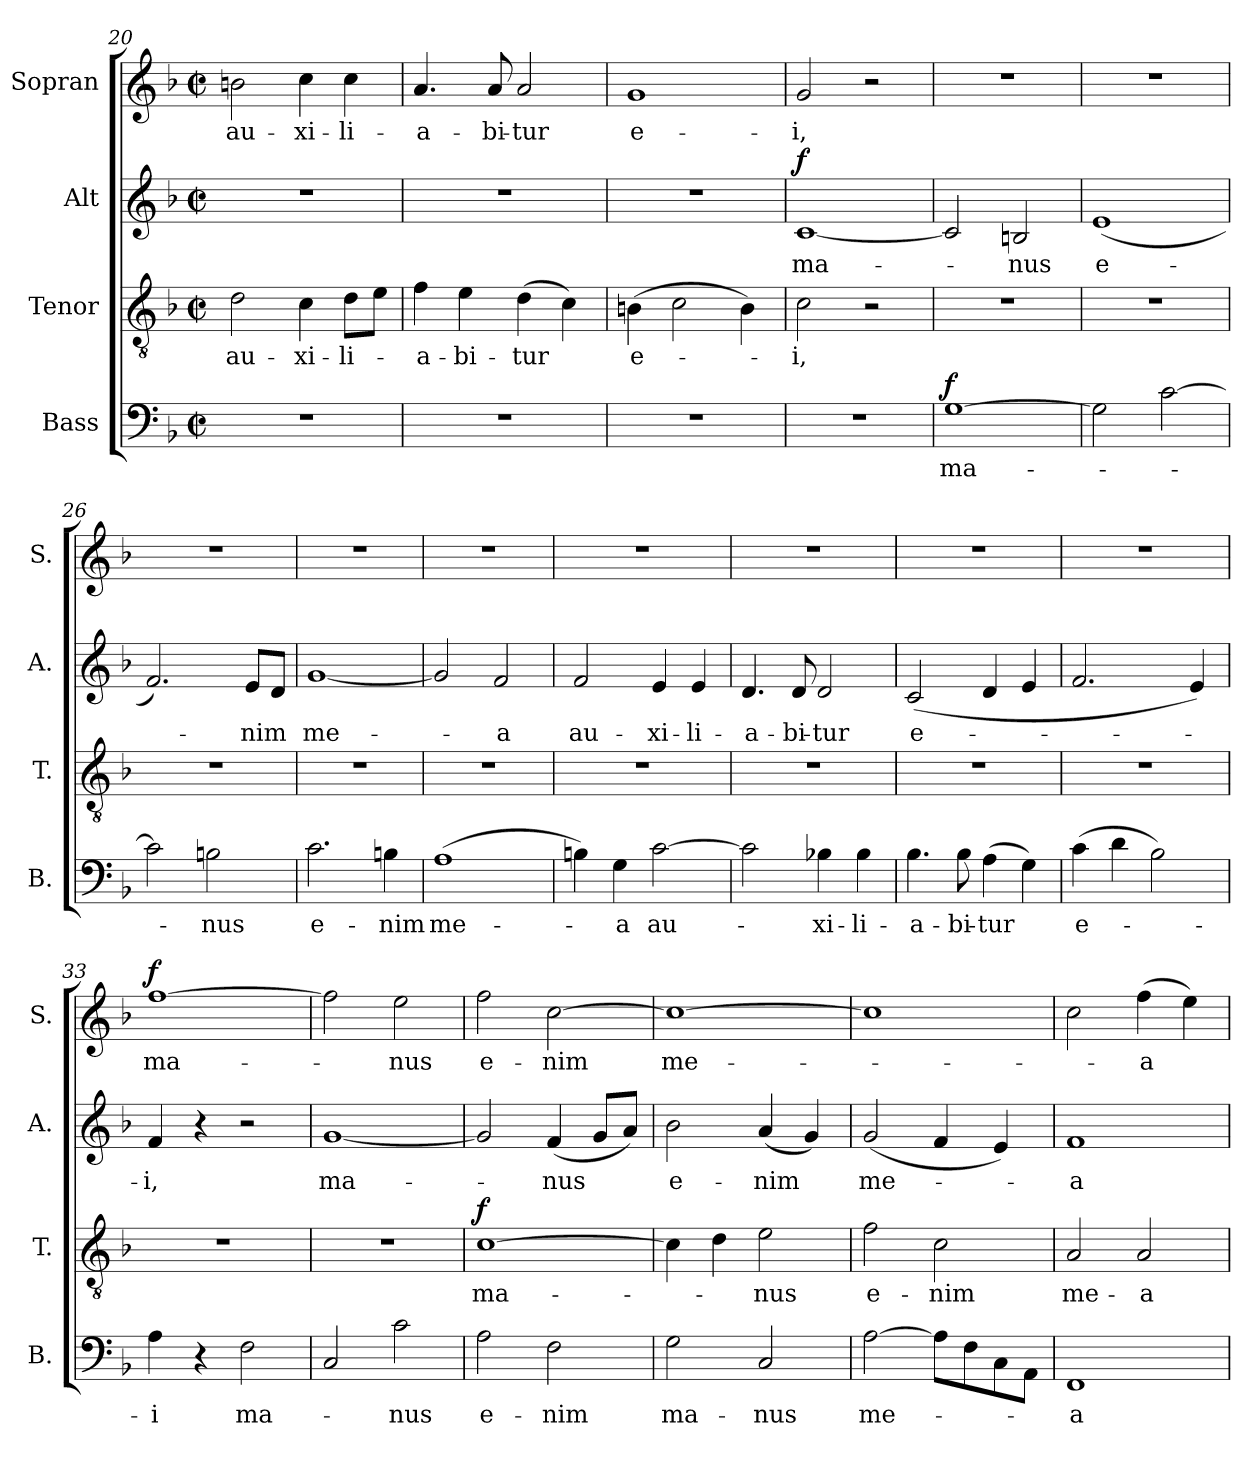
**kern	**text	**dynam	**kern	**text	**dynam	**kern	**text	**dynam	**kern	**text	**dynam
*part4	*part4	*part4	*part3	*part3	*part3	*part2	*part2	*part2	*part1	*part1	*part1
*staff4	*staff4	*staff4	*staff3	*staff3	*staff3	*staff2	*staff2	*staff2	*staff1	*staff1	*staff1
*I"Bass	*	*	*I"Tenor	*	*	*I"Alt	*	*	*I"Sopran	*	*
*I'B.	*	*	*I'T.	*	*	*I'A.	*	*	*I'S.	*	*
*clefF4	*	*	*clefGv2	*	*	*clefG2	*	*	*clefG2	*	*
*k[b-]	*	*	*k[b-]	*	*	*k[b-]	*	*	*k[b-]	*	*
*F:	*	*	*F:	*	*	*F:	*	*	*F:	*	*
*M2/2	*	*	*M2/2	*	*	*M2/2	*	*	*M2/2	*	*
*met(c|)	*	*	*met(c|)	*	*	*met(c|)	*	*	*met(c|)	*	*
=20	=20	=20	=20	=20	=20	=20	=20	=20	=20	=20	=20
!	!	!	!	!LO:LY:b	!	!	!	!	!	!LO:LY:b	!
1r	.	.	2d\	au-	.	1r	.	.	2bn\	au-	.
!	!	!	!	!LO:LY:b	!	!	!	!	!	!LO:LY:b	!
.	.	.	4c\	-xi-	.	.	.	.	4cc\	-xi-	.
!	!	!	!	!LO:LY:b	!	!	!	!	!	!LO:LY:b	!
.	.	.	8d\L	-li-	.	.	.	.	4cc\	-li-	.
.	.	.	8e\J	.	.	.	.	.	.	.	.
!!LO:LB:g=z
=21	=21	=21	=21	=21	=21	=21	=21	=21	=21	=21	=21
!	!	!	!	!LO:LY:b	!	!	!	!	!	!LO:LY:b	!
1r	.	.	4f\	-a-	.	1r	.	.	4.a/	-a-	.
!	!	!	!	!LO:LY:b	!	!	!	!	!	!	!
.	.	.	4e\	-bi-	.	.	.	.	.	.	.
!	!	!	!	!	!	!	!	!	!	!LO:LY:b	!
.	.	.	.	.	.	.	.	.	8a/	-bi-	.
!	!	!	!	!LO:LY:b	!	!	!	!	!	!LO:LY:b	!
.	.	.	(>4d\	-tur	.	.	.	.	2a/	-tur	.
.	.	.	4c\)	.	.	.	.	.	.	.	.
=22	=22	=22	=22	=22	=22	=22	=22	=22	=22	=22	=22
!	!	!	!	!LO:LY:b	!	!	!	!	!	!LO:LY:b	!
1r	.	.	(>4Bn\	e-	.	1r	.	.	1g	e-	.
.	.	.	2c\	.	.	.	.	.	.	.	.
.	.	.	4B\)	.	.	.	.	.	.	.	.
=23	=23	=23	=23	=23	=23	=23	=23	=23	=23	=23	=23
!	!	!	!	!LO:LY:b	!	!	!LO:LY:b	!LO:DY:a	!	!LO:LY:b	!
1r	.	.	2c\	-i,	.	[1c	ma-	f	2g/	-i,	.
.	.	.	2r	.	.	.	.	.	2r	.	.
=24	=24	=24	=24	=24	=24	=24	=24	=24	=24	=24	=24
!	!LO:LY:b	!LO:DY:a	!	!	!	!	!	!	!	!	!
[1G	ma-	f	1r	.	.	2c/]	.	.	1r	.	.
!	!	!	!	!	!	!	!LO:LY:b	!	!	!	!
.	.	.	.	.	.	2Bn/	-nus	.	.	.	.
=25	=25	=25	=25	=25	=25	=25	=25	=25	=25	=25	=25
!	!	!	!	!	!	!	!LO:LY:b	!	!	!	!
2G\]	.	.	1r	.	.	(>1e	e-	.	1r	.	.
[2c\	.	.	.	.	.	.	.	.	.	.	.
!!LO:PB:g=z
=26	=26	=26	=26	=26	=26	=26	=26	=26	=26	=26	=26
2c\]	.	.	1r	.	.	2.f/)	.	.	1r	.	.
!	!LO:LY:b	!	!	!	!	!	!	!	!	!	!
2Bn\	-nus	.	.	.	.	.	.	.	.	.	.
!	!	!	!	!	!	!	!LO:LY:b	!	!	!	!
.	.	.	.	.	.	8e/L	-nim	.	.	.	.
.	.	.	.	.	.	8d/J	.	.	.	.	.
=27	=27	=27	=27	=27	=27	=27	=27	=27	=27	=27	=27
!	!LO:LY:b	!	!	!	!	!	!LO:LY:b	!	!	!	!
2.c\	e-	.	1r	.	.	[1g	me-	.	1r	.	.
!	!LO:LY:b	!	!	!	!	!	!	!	!	!	!
4Bn\	-nim	.	.	.	.	.	.	.	.	.	.
=28	=28	=28	=28	=28	=28	=28	=28	=28	=28	=28	=28
!	!LO:LY:b	!	!	!	!	!	!	!	!	!	!
(>1A	me-	.	1r	.	.	2g/]	.	.	1r	.	.
!	!	!	!	!	!	!	!LO:LY:b	!	!	!	!
.	.	.	.	.	.	2f/	-a	.	.	.	.
=29	=29	=29	=29	=29	=29	=29	=29	=29	=29	=29	=29
!	!	!	!	!	!	!	!LO:LY:b	!	!	!	!
4Bn\)	.	.	1r	.	.	2f/	au-	.	1r	.	.
!	!LO:LY:b	!	!	!	!	!	!	!	!	!	!
4G\	-a	.	.	.	.	.	.	.	.	.	.
!	!LO:LY:b	!	!	!	!	!	!LO:LY:b	!	!	!	!
[2c\	au-	.	.	.	.	4e/	-xi-	.	.	.	.
!	!	!	!	!	!	!	!LO:LY:b	!	!	!	!
.	.	.	.	.	.	4e/	-li-	.	.	.	.
=30	=30	=30	=30	=30	=30	=30	=30	=30	=30	=30	=30
!	!	!	!	!	!	!	!LO:LY:b	!	!	!	!
2c\]	.	.	1r	.	.	4.d/	-a-	.	1r	.	.
!	!	!	!	!	!	!	!LO:LY:b	!	!	!	!
.	.	.	.	.	.	8d/	-bi-	.	.	.	.
!	!LO:LY:b	!	!	!	!	!	!LO:LY:b	!	!	!	!
4B-X\	-xi-	.	.	.	.	2d/	-tur	.	.	.	.
!	!LO:LY:b	!	!	!	!	!	!	!	!	!	!
4B-\	-li-	.	.	.	.	.	.	.	.	.	.
!!LO:LB:g=z
=31	=31	=31	=31	=31	=31	=31	=31	=31	=31	=31	=31
!	!LO:LY:b	!	!	!	!	!	!LO:LY:b	!	!	!	!
4.B-\	-a-	.	1r	.	.	(2c/	e-	.	1r	.	.
!	!LO:LY:b	!	!	!	!	!	!	!	!	!	!
8B-\	-bi-	.	.	.	.	.	.	.	.	.	.
!	!LO:LY:b	!	!	!	!	!	!	!	!	!	!
(>4A\	-tur	.	.	.	.	4d/	.	.	.	.	.
4G\)	.	.	.	.	.	4e/	.	.	.	.	.
=32	=32	=32	=32	=32	=32	=32	=32	=32	=32	=32	=32
!	!LO:LY:b	!	!	!	!	!	!	!	!	!	!
(>4c\	e-	.	1r	.	.	2.f/	.	.	1r	.	.
4d\	.	.	.	.	.	.	.	.	.	.	.
2B-\)	.	.	.	.	.	.	.	.	.	.	.
.	.	.	.	.	.	4e/)	.	.	.	.	.
=33	=33	=33	=33	=33	=33	=33	=33	=33	=33	=33	=33
!	!LO:LY:b	!	!	!	!	!	!LO:LY:b	!	!	!LO:LY:b	!LO:DY:a
4A\	-i	.	1r	.	.	4f/	-i,	.	[1ff	ma-	f
4r	.	.	.	.	.	4r	.	.	.	.	.
!	!LO:LY:b	!	!	!	!	!	!	!	!	!	!
2F\	ma-	.	.	.	.	2r	.	.	.	.	.
=34	=34	=34	=34	=34	=34	=34	=34	=34	=34	=34	=34
!	!	!	!	!	!	!	!LO:LY:b	!	!	!	!
2C/	.	.	1r	.	.	[1g	ma-	.	2ff\]	.	.
!	!LO:LY:b	!	!	!	!	!	!	!	!	!LO:LY:b	!
2c\	-nus	.	.	.	.	.	.	.	2ee\	-nus	.
=35	=35	=35	=35	=35	=35	=35	=35	=35	=35	=35	=35
!	!LO:LY:b	!	!	!LO:LY:b	!LO:DY:a	!	!	!	!	!LO:LY:b	!
2A\	e-	.	[1c	ma-	f	2g/]	.	.	2ff\	e-	.
!	!LO:LY:b	!	!	!	!	!	!LO:LY:b	!	!	!LO:LY:b	!
2F\	-nim	.	.	.	.	(<4f/	-nus	.	[2cc\	-nim	.
.	.	.	.	.	.	8g/L	.	.	.	.	.
.	.	.	.	.	.	8a/J)	.	.	.	.	.
!!LO:LB:g=z
=36	=36	=36	=36	=36	=36	=36	=36	=36	=36	=36	=36
!	!LO:LY:b	!	!	!	!	!	!LO:LY:b	!	!	!LO:LY:b	!
2G\	ma-	.	4c\]	.	.	2b-\	e-	.	1cc_	me-	.
.	.	.	4d\	.	.	.	.	.	.	.	.
!	!LO:LY:b	!	!	!LO:LY:b	!	!	!LO:LY:b	!	!	!	!
2C/	-nus	.	2e\	-nus	.	(<4a/	-nim	.	.	.	.
.	.	.	.	.	.	4g/)	.	.	.	.	.
=37	=37	=37	=37	=37	=37	=37	=37	=37	=37	=37	=37
!	!LO:LY:b	!	!	!LO:LY:b	!	!	!LO:LY:b	!	!	!	!
[2A\	me-	.	2f\	e-	.	(<2g/	me-	.	1cc]	.	.
!	!	!	!	!LO:LY:b	!	!	!	!	!	!	!
8A\L]	.	.	2c\	-nim	.	4f/	.	.	.	.	.
8F\	.	.	.	.	.	.	.	.	.	.	.
8C\	.	.	.	.	.	4e/)	.	.	.	.	.
8AA\J	.	.	.	.	.	.	.	.	.	.	.
=38	=38	=38	=38	=38	=38	=38	=38	=38	=38	=38	=38
!	!LO:LY:b	!	!	!LO:LY:b	!	!	!LO:LY:b	!	!	!	!
1FF	-a	.	2A/	me-	.	1f	-a	.	2cc\	.	.
!	!	!	!	!LO:LY:b	!	!	!	!	!	!LO:LY:b	!
.	.	.	2A/	-a	.	.	.	.	(>4ff\	-a	.
.	.	.	.	.	.	.	.	.	4ee\)	.	.
=	=	=	=	=	=	=	=	=	=	=	=
*-	*-	*-	*-	*-	*-	*-	*-	*-	*-	*-	*-
